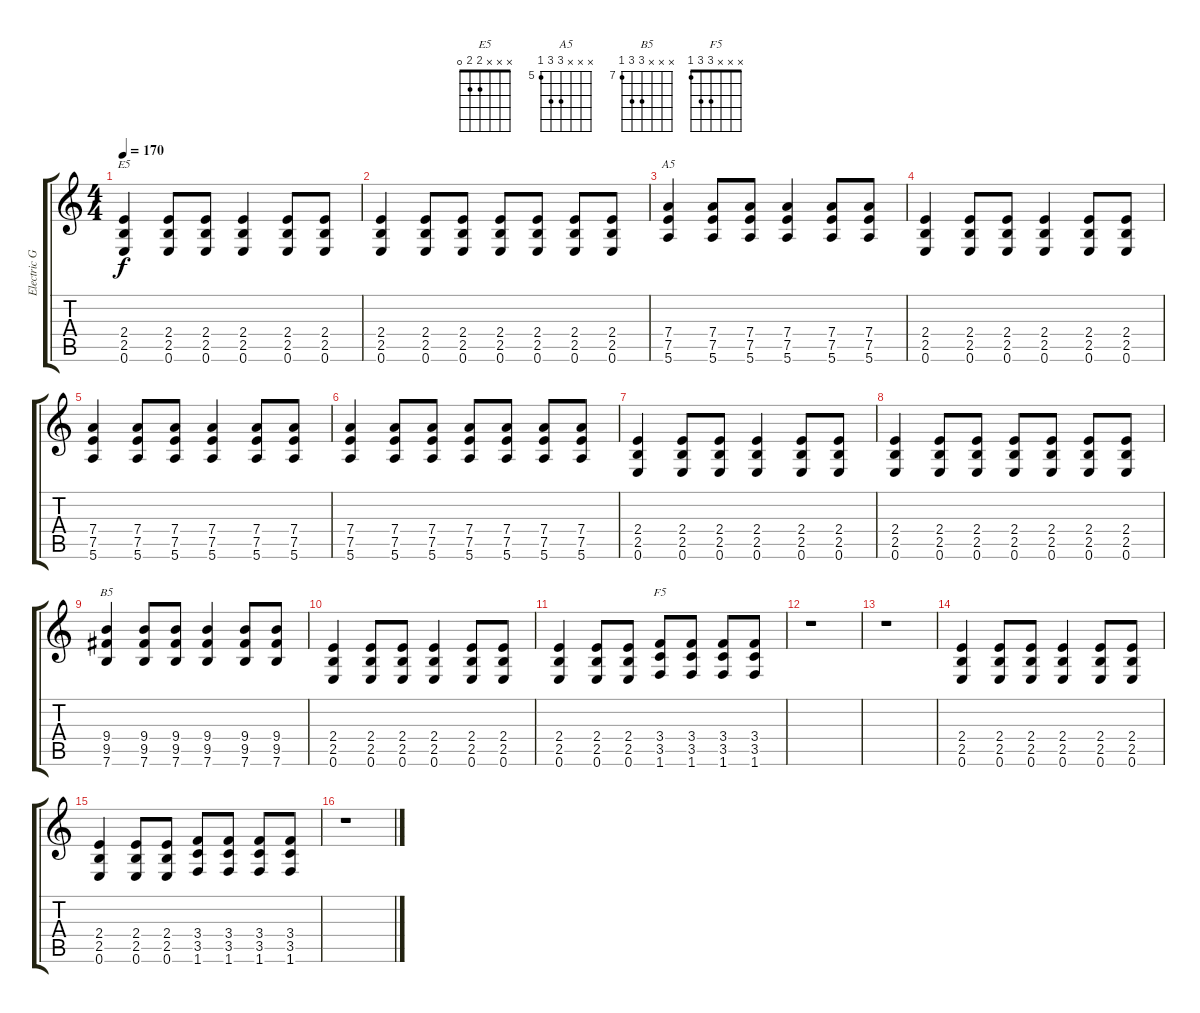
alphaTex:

\track ("Electric Guiitar" "Electric G") {instrument distortionguitar}
\staff {score tabs}
\tuning (E4 B3 G3 D3 A2 E2) {hide}
\chord ("E5" x x x 2 2 0)
\chord ("A5" x x x 7 7 5) {firstfret 5}
\chord ("B5" x x x 9 9 7) {firstfret 7}
\chord ("F5" x x x 3 3 1)
\ts (4 4)
\tempo 170
\clef g2
\ks c
(2.4 2.5 0.6).4{ch "E5" dy f} (2.4 2.5 0.6).8 (2.4 2.5 0.6).8 (2.4 2.5 0.6).4 (2.4 2.5 0.6).8 (2.4 2.5 0.6).8 |
(2.4 2.5 0.6).4 (2.4 2.5 0.6).8 (2.4 2.5 0.6).8 (2.4 2.5 0.6).8 (2.4 2.5 0.6).8 (2.4 2.5 0.6).8 (2.4 2.5 0.6).8 |
(7.4 7.5 5.6).4{ch "A5"} (7.4 7.5 5.6).8 (7.4 7.5 5.6).8 (7.4 7.5 5.6).4 (7.4 7.5 5.6).8 (7.4 7.5 5.6).8 |
(2.4 2.5 0.6).4 (2.4 2.5 0.6).8 (2.4 2.5 0.6).8 (2.4 2.5 0.6).4 (2.4 2.5 0.6).8 (2.4 2.5 0.6).8 |
(7.4 7.5 5.6).4 (7.4 7.5 5.6).8 (7.4 7.5 5.6).8 (7.4 7.5 5.6).4 (7.4 7.5 5.6).8 (7.4 7.5 5.6).8 |
(7.4 7.5 5.6).4 (7.4 7.5 5.6).8 (7.4 7.5 5.6).8 (7.4 7.5 5.6).8 (7.4 7.5 5.6).8 (7.4 7.5 5.6).8 (7.4 7.5 5.6).8 |
(2.4 2.5 0.6).4 (2.4 2.5 0.6).8 (2.4 2.5 0.6).8 (2.4 2.5 0.6).4 (2.4 2.5 0.6).8 (2.4 2.5 0.6).8 |
(2.4 2.5 0.6).4 (2.4 2.5 0.6).8 (2.4 2.5 0.6).8 (2.4 2.5 0.6).8 (2.4 2.5 0.6).8 (2.4 2.5 0.6).8 (2.4 2.5 0.6).8 |
(9.4 9.5 7.6).4{ch "B5"} (9.4 9.5 7.6).8 (9.4 9.5 7.6).8 (9.4 9.5 7.6).4 (9.4 9.5 7.6).8 (9.4 9.5 7.6).8 |
(2.4 2.5 0.6).4 (2.4 2.5 0.6).8 (2.4 2.5 0.6).8 (2.4 2.5 0.6).4 (2.4 2.5 0.6).8 (2.4 2.5 0.6).8 |
(2.4 2.5 0.6).4 (2.4 2.5 0.6).8 (2.4 2.5 0.6).8 (3.4 3.5 1.6).8{ch "F5"} (3.4 3.5 1.6).8 (3.4 3.5 1.6).8 (3.4 3.5 1.6).8 |
r.1 |
r.1 |
(2.4 2.5 0.6).4 (2.4 2.5 0.6).8 (2.4 2.5 0.6).8 (2.4 2.5 0.6).4 (2.4 2.5 0.6).8 (2.4 2.5 0.6).8 |
(2.4 2.5 0.6).4 (2.4 2.5 0.6).8 (2.4 2.5 0.6).8 (3.4 3.5 1.6).8 (3.4 3.5 1.6).8 (3.4 3.5 1.6).8 (3.4 3.5 1.6).8 |
r.1
